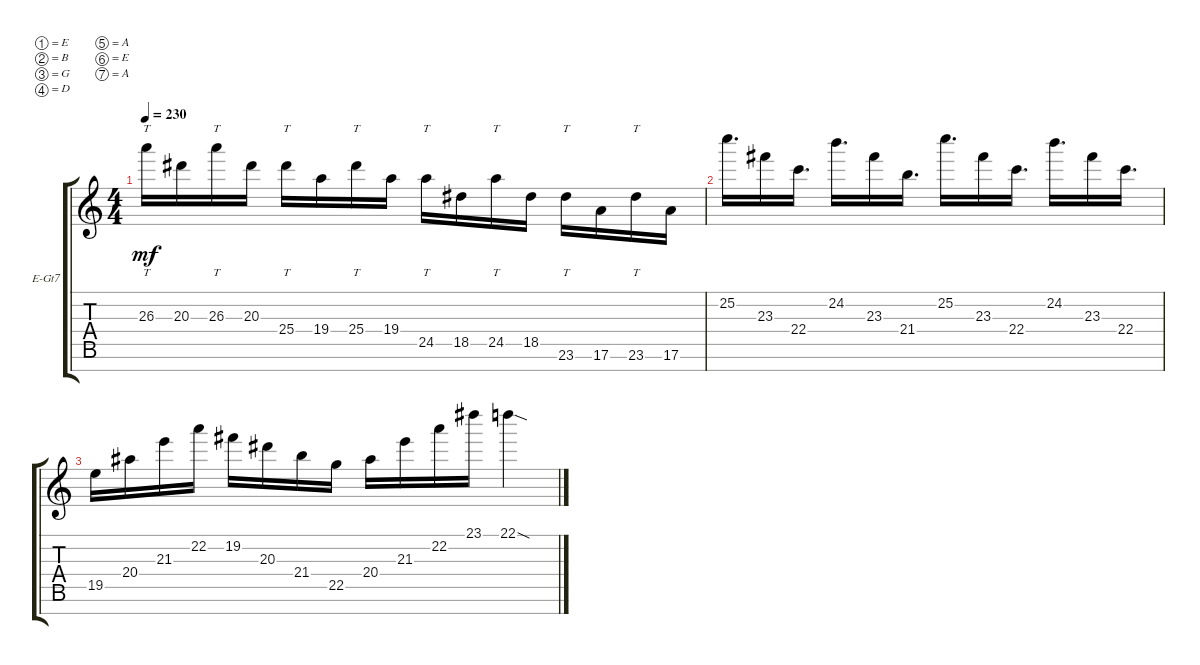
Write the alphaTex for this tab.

\defaultSystemsLayout 4
\bracketExtendMode groupsimilarinstruments
\firstSystemTrackNameOrientation horizontal
\otherSystemsTrackNameOrientation horizontal
\track ("Electric Guitar" "E-Gt7") {instrument distortionguitar}
\staff {score tabs}
\tuning (E4 B3 G3 D3 A2 E2 A1)
\ts (4 4)
\tempo 230
\clef g2
\ks c
26.3.16{tt dy mf} 20.3.16 26.3.16{tt} 20.3.16 25.4.16{tt} 19.4.16 25.4.16{tt} 19.4.16 24.5.16{tt} 18.5.16 24.5.16{tt} 18.5.16 23.6.16{tt} 17.6.16 23.6.16{tt} 17.6.16 |
25.2.16{d} 23.3.16 22.4.16{d} 24.2.16{d} 23.3.16 21.4.16{d} 25.2.16{d} 23.3.16 22.4.16{d} 24.2.16{d} 23.3.16 22.4.16{d} |
19.5.16 20.4.16 21.3.16 22.2.16 19.2.16 20.3.16 21.4.16 22.5.16 20.4.16 21.3.16 22.2.16 23.1.16 22.1{sod}.4
